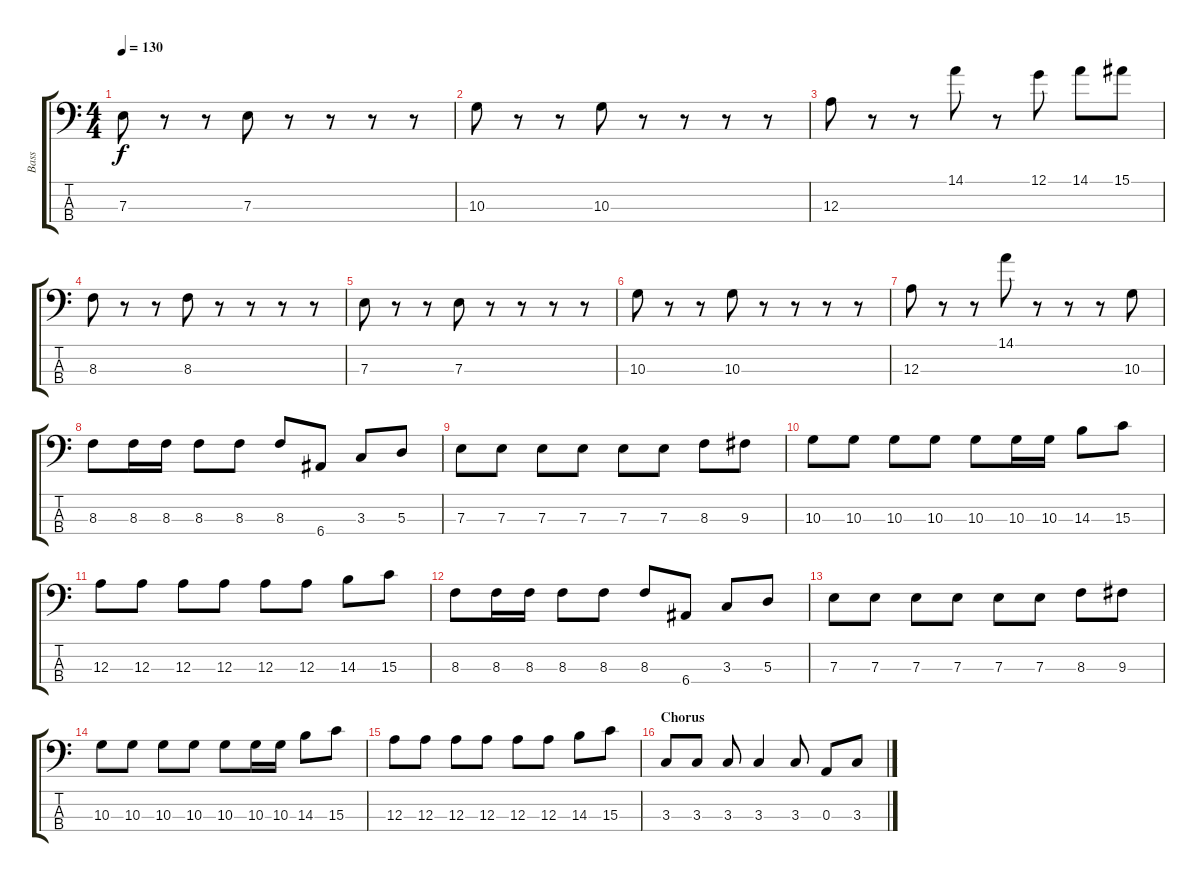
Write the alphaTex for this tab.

\track ("Bass" "Bass") {instrument electricbassfinger}
\staff {score tabs}
\tuning (G2 D2 A1 E1) {hide}
\ts (4 4)
\tempo 130
\clef f4
\ks c
7.3.8{dy f} r.8 r.8 7.3.8 r.8 r.8 r.8 r.8 |
10.3.8 r.8 r.8 10.3.8 r.8 r.8 r.8 r.8 |
12.3.8 r.8 r.8 14.1.8 r.8 12.1.8 14.1.8 15.1.8 |
8.3.8 r.8 r.8 8.3.8 r.8 r.8 r.8 r.8 |
7.3.8 r.8 r.8 7.3.8 r.8 r.8 r.8 r.8 |
10.3.8 r.8 r.8 10.3.8 r.8 r.8 r.8 r.8 |
12.3.8 r.8 r.8 14.1.8 r.8 r.8 r.8 10.3.8 |
8.3.8 8.3.16 8.3.16 8.3.8 8.3.8 8.3.8 6.4.8 3.3.8 5.3.8 |
7.3.8 7.3.8 7.3.8 7.3.8 7.3.8 7.3.8 8.3.8 9.3.8 |
10.3.8 10.3.8 10.3.8 10.3.8 10.3.8 10.3.16 10.3.16 14.3.8 15.3.8 |
12.3.8 12.3.8 12.3.8 12.3.8 12.3.8 12.3.8 14.3.8 15.3.8 |
8.3.8 8.3.16 8.3.16 8.3.8 8.3.8 8.3.8 6.4.8 3.3.8 5.3.8 |
7.3.8 7.3.8 7.3.8 7.3.8 7.3.8 7.3.8 8.3.8 9.3.8 |
10.3.8 10.3.8 10.3.8 10.3.8 10.3.8 10.3.16 10.3.16 14.3.8 15.3.8 |
12.3.8 12.3.8 12.3.8 12.3.8 12.3.8 12.3.8 14.3.8 15.3.8 |
\section ("" "Chorus")
3.3.8 3.3.8 3.3.8 3.3.4 3.3.8 0.3.8 3.3.8
